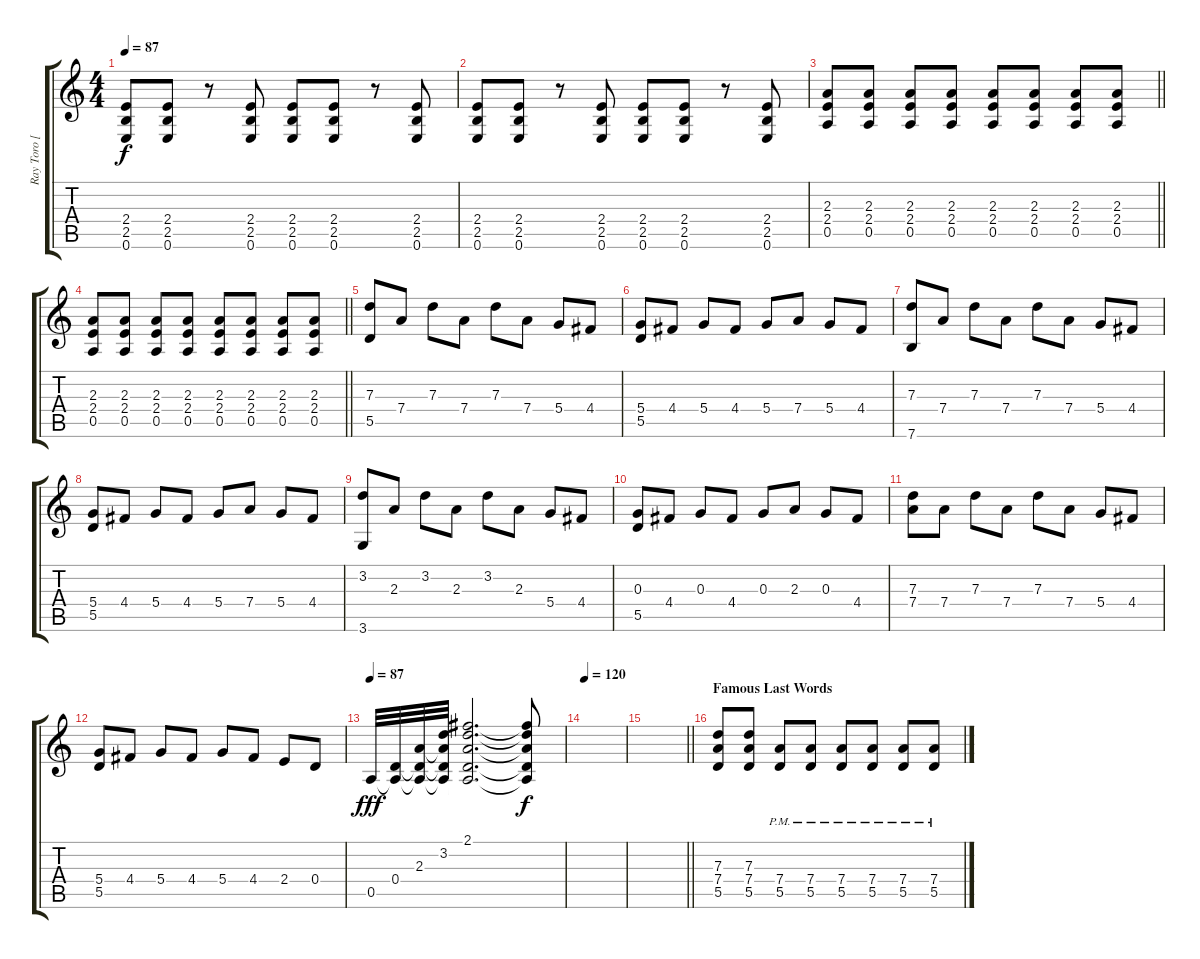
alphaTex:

\track ("Ray Toro [Lead Guitar)" "Ray Toro [") {instrument overdrivenguitar}
\staff {score tabs}
\tuning (E4 B3 G3 D3 A2 E2) {hide}
\ts (4 4)
\tempo 87
\clef g2
\ks c
(2.4 2.5 0.6).8{dy f} (2.4 2.5 0.6).8 r.8 (2.4 2.5 0.6).8 (2.4 2.5 0.6).8 (2.4 2.5 0.6).8 r.8 (2.4 2.5 0.6).8 |
(2.4 2.5 0.6).8 (2.4 2.5 0.6).8 r.8 (2.4 2.5 0.6).8 (2.4 2.5 0.6).8 (2.4 2.5 0.6).8 r.8 (2.4 2.5 0.6).8 |
\barLineRight lightlight
(2.3 2.4 0.5).8 (2.3 2.4 0.5).8 (2.3 2.4 0.5).8 (2.3 2.4 0.5).8 (2.3 2.4 0.5).8 (2.3 2.4 0.5).8 (2.3 2.4 0.5).8 (2.3 2.4 0.5).8 |
\barLineRight lightlight
(2.3 2.4 0.5).8 (2.3 2.4 0.5).8 (2.3 2.4 0.5).8 (2.3 2.4 0.5).8 (2.3 2.4 0.5).8 (2.3 2.4 0.5).8 (2.3 2.4 0.5).8 (2.3 2.4 0.5).8 |
(7.3 5.5).8{instrument acousticguitarsteel} 7.4.8 7.3.8 7.4.8 7.3.8 7.4.8 5.4.8 4.4.8 |
(5.4 5.5).8 4.4.8 5.4.8 4.4.8 5.4.8 7.4.8 5.4.8 4.4.8 |
(7.3 7.6).8 7.4.8 7.3.8 7.4.8 7.3.8 7.4.8 5.4.8 4.4.8 |
(5.4 5.5).8 4.4.8 5.4.8 4.4.8 5.4.8 7.4.8 5.4.8 4.4.8 |
(3.2 3.6).8 2.3.8 3.2.8 2.3.8 3.2.8 2.3.8 5.4.8 4.4.8 |
(0.3 5.5).8 4.4.8 0.3.8 4.4.8 0.3.8 2.3.8 0.3.8 4.4.8 |
(7.3 7.4).8 7.4.8 7.3.8 7.4.8 7.3.8 7.4.8 5.4.8 4.4.8 |
(5.4 5.5).8 4.4.8 5.4.8 4.4.8 5.4.8 4.4.8 2.4.8 0.4.8 |
\tempo 87
0.5.32{dy fff} (0.4 0.5{t}).32 (2.3 0.4{t} 0.5{t}).32 (3.2 2.3{t} 0.4{t} 0.5{t}).32 (2.1 3.2{t} 2.3{t} 0.4{t} 0.5{t}).2{d} (2.1{t} 3.2{t} 2.3{t} 0.4{t} 0.5{t}).8{dy f} |
\tempo 120
|
\barLineRight lightlight
|
\section ("" "Famous Last Words")
(7.3 7.4 5.5).8 (7.3 7.4 5.5).8 (7.4{pm} 5.5{pm}).8 (7.4{pm} 5.5{pm}).8 (7.4{pm} 5.5{pm}).8 (7.4{pm} 5.5{pm}).8 (7.4{pm} 5.5{pm}).8 (7.4{pm} 5.5{pm}).8
